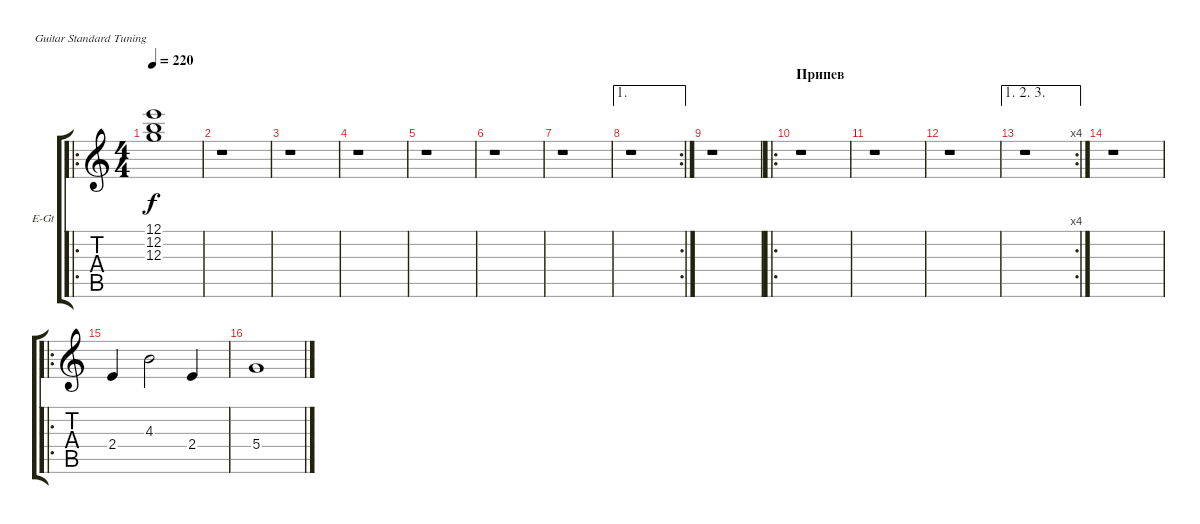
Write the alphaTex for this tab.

\bracketExtendMode groupsimilarinstruments
\firstSystemTrackNameOrientation horizontal
\otherSystemsTrackNameOrientation horizontal
\track ("Гитара 3" "E-Gt") {instrument electricguitarclean}
\staff {score tabs}
\tuning (E4 B3 G3 D3 A2 E2)
\ro
\ts (4 4)
\tempo 220
\clef g2
\ks c
(12.1 12.2 12.3).1{dy f} |
r.1 |
r.1 |
r.1 |
r.1 |
r.1 |
r.1 |
\ae 1
\rc 2
r.1 |
r.1 |
\ro
\section ("" "Припев")
r.1 |
r.1 |
r.1 |
\ae (1 2 3)
\rc 4
r.1 |
r.1 |
\ro
2.4.4 4.3.2 2.4.4 |
5.4.1
